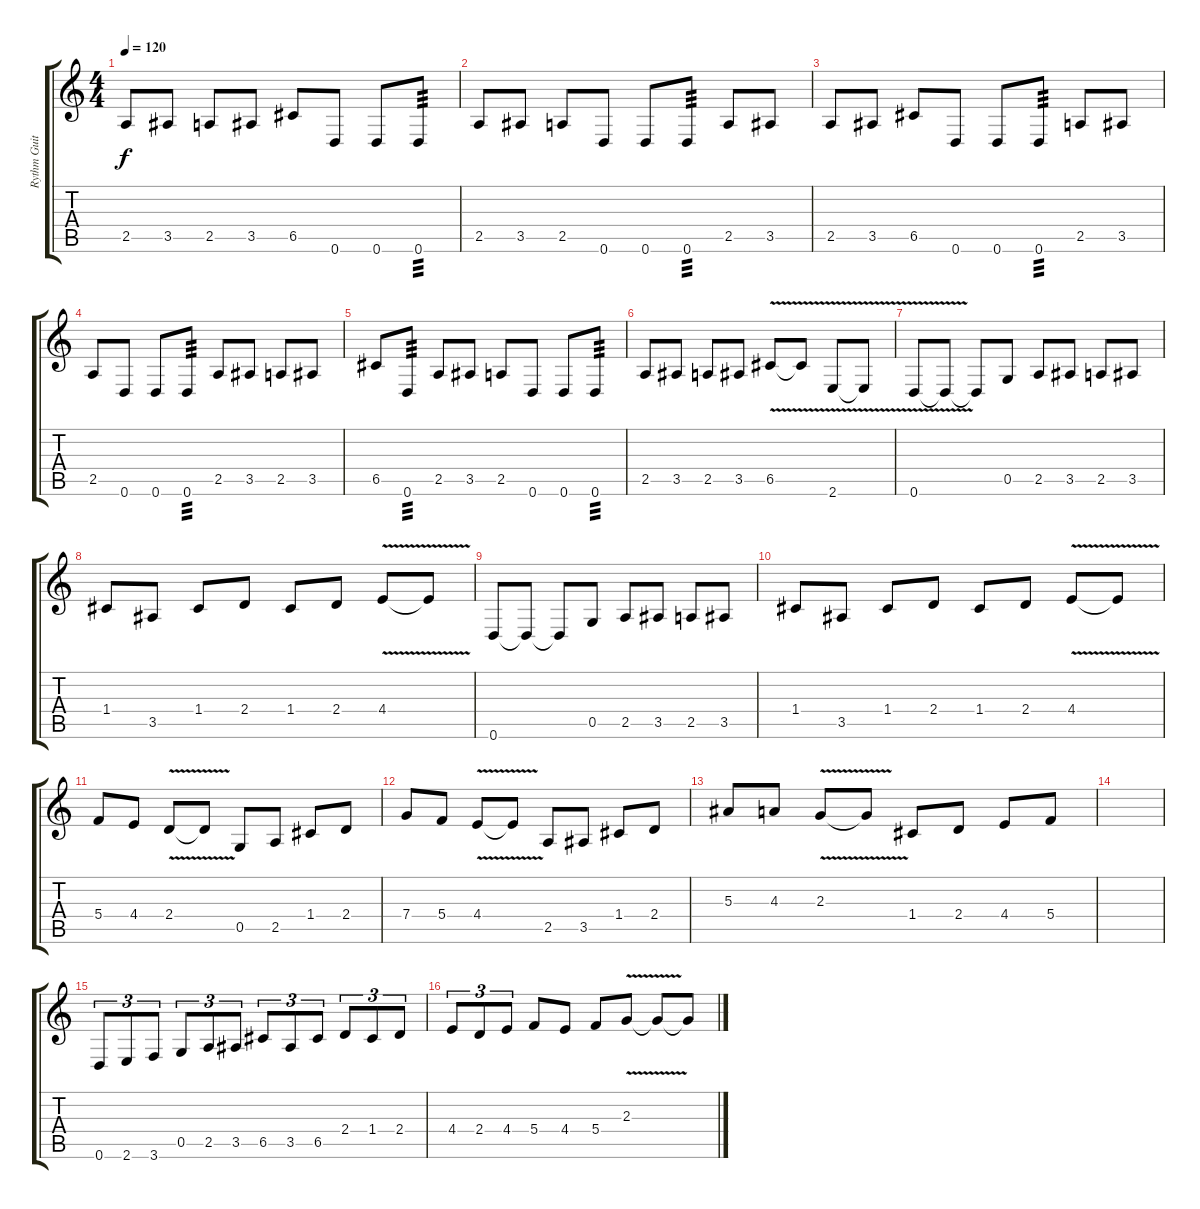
\track ("Rythm Guitar" "Rythm Guit") {instrument distortionguitar}
\staff {score tabs}
\tuning (D4 A3 F3 C3 G2 D2) {hide}
\ts (4 4)
\tempo 120
\clef g2
\ks c
2.5.8{dy f} 3.5.8 2.5.8 3.5.8 6.5.8 0.6.8 0.6.8 0.6.8{tp 3} |
2.5.8 3.5.8 2.5.8 0.6.8 0.6.8 0.6.8{tp 3} 2.5.8 3.5.8 |
2.5.8 3.5.8 6.5.8 0.6.8 0.6.8 0.6.8{tp 3} 2.5.8 3.5.8 |
2.5.8 0.6.8 0.6.8 0.6.8{tp 3} 2.5.8 3.5.8 2.5.8 3.5.8 |
6.5.8 0.6.8{tp 3} 2.5.8 3.5.8 2.5.8 0.6.8 0.6.8 0.6.8{tp 3} |
2.5.8 3.5.8 2.5.8 3.5.8 6.5{v}.8 6.5{t}.8 2.6{v}.8 2.6{t}.8 |
0.6{v}.8 0.6{t}.8 0.6{t}.8 0.5.8 2.5.8 3.5.8 2.5.8 3.5.8 |
1.4.8 3.5.8 1.4.8 2.4.8 1.4.8 2.4.8 4.4{v}.8 4.4{t}.8 |
0.6.8 0.6{t}.8 0.6{t}.8 0.5.8 2.5.8 3.5.8 2.5.8 3.5.8 |
1.4.8 3.5.8 1.4.8 2.4.8 1.4.8 2.4.8 4.4{v}.8 4.4{t}.8 |
5.4.8{instrument distortionguitar} 4.4.8 2.4{v}.8 2.4{t}.8 0.5.8 2.5.8 1.4.8 2.4.8 |
7.4.8 5.4.8 4.4{v}.8 4.4{t}.8 2.5.8 3.5.8 1.4.8 2.4.8 |
5.3.8 4.3.8 2.3{v}.8 2.3{t}.8 1.4.8 2.4.8 4.4.8 5.4.8 |
|
0.6.8{tu (3 2)} 2.6.8{tu (3 2)} 3.6.8{tu (3 2)} 0.5.8{tu (3 2)} 2.5.8{tu (3 2)} 3.5.8{tu (3 2)} 6.5.8{tu (3 2)} 3.5.8{tu (3 2)} 6.5.8{tu (3 2)} 2.4.8{tu (3 2)} 1.4.8{tu (3 2)} 2.4.8{tu (3 2)} |
4.4.8{tu (3 2)} 2.4.8{tu (3 2)} 4.4.8{tu (3 2)} 5.4.8 4.4.8 5.4.8 2.3{v}.8 2.3{t}.8 2.3{t}.8
